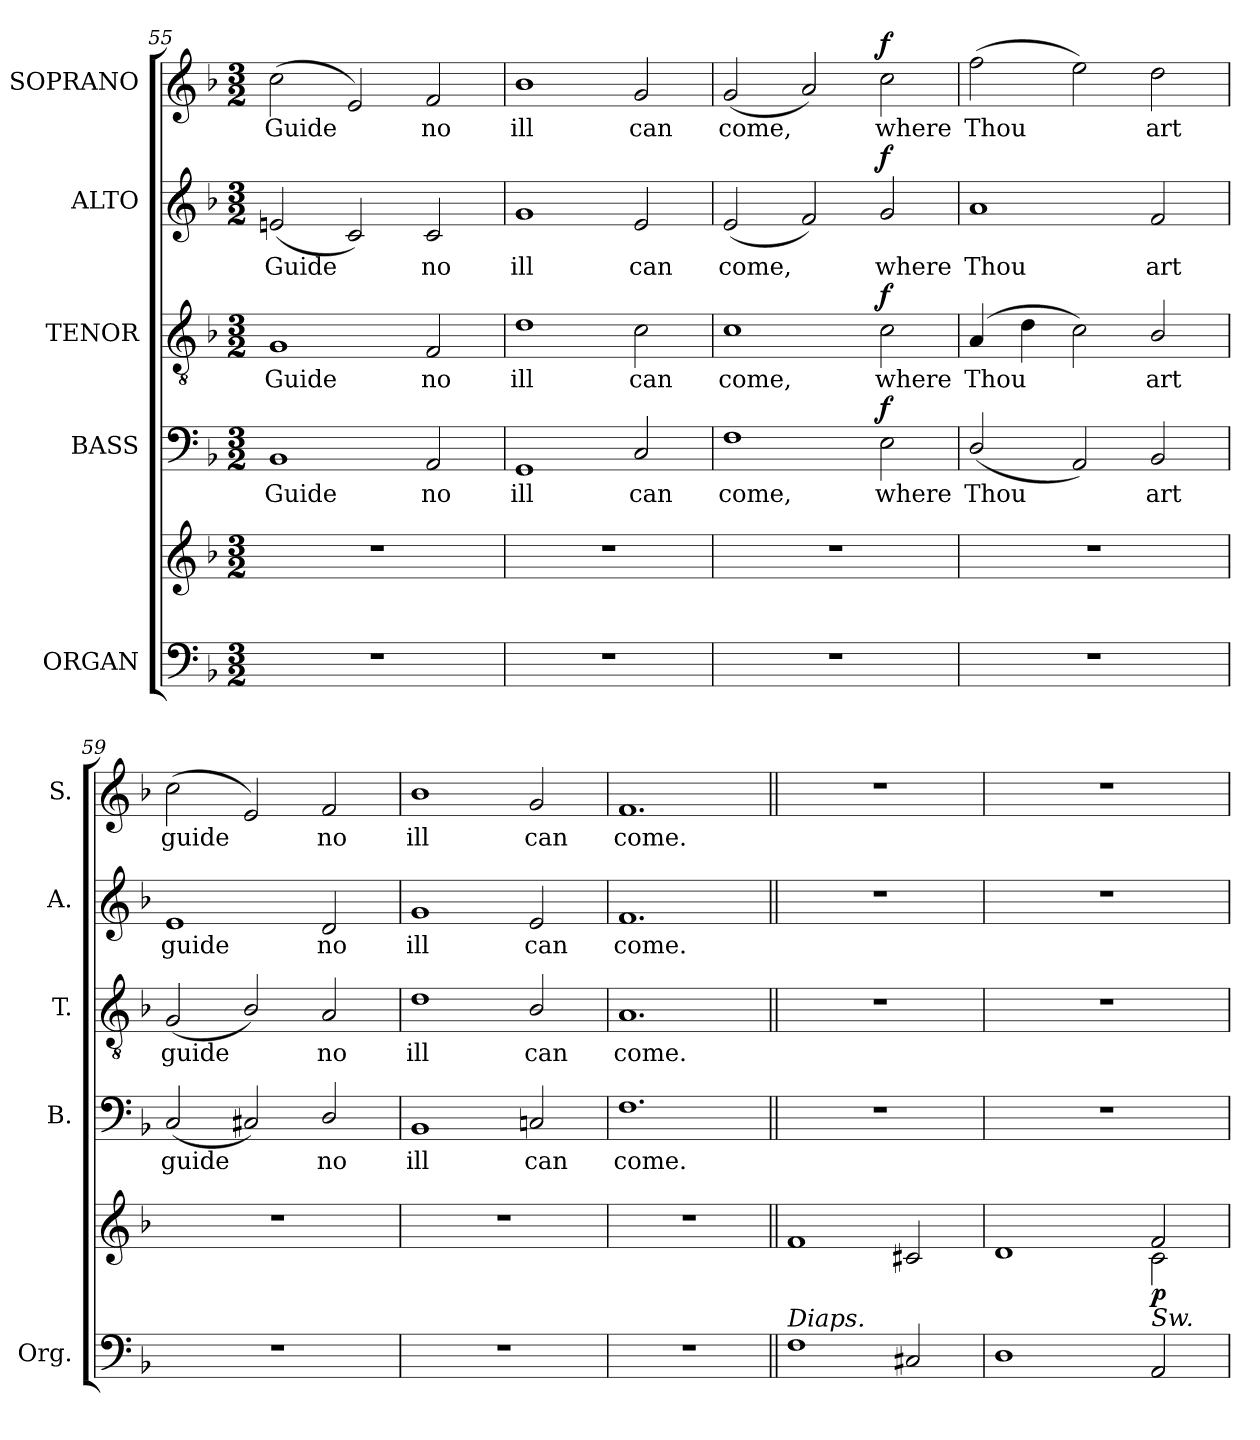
**kern	**kern	**dynam	**kern	**text	**dynam	**kern	**text	**dynam	**kern	**text	**dynam	**kern	**text	**dynam
*part5	*part5	*part5	*part4	*part4	*part4	*part3	*part3	*part3	*part2	*part2	*part2	*part1	*part1	*part1
*staff6	*staff5	*staff5/6	*staff4	*staff4	*staff4	*staff3	*staff3	*staff3	*staff2	*staff2	*staff2	*staff1	*staff1	*staff1
*I"ORGAN	*	*	*I"BASS	*	*	*I"TENOR	*	*	*I"ALTO	*	*	*I"SOPRANO	*	*
*I'Org.	*	*	*I'B.	*	*	*I'T.	*	*	*I'A.	*	*	*I'S.	*	*
*clefF4	*clefG2	*	*clefF4	*	*	*clefGv2	*	*	*clefG2	*	*	*clefG2	*	*
*	*	*	*	*	*	*ITrd7c12	*	*	*	*	*	*	*	*
*k[b-]	*k[b-]	*	*k[b-]	*	*	*k[b-]	*	*	*k[b-]	*	*	*k[b-]	*	*
*F:	*F:	*	*F:	*	*	*F:	*	*	*F:	*	*	*F:	*	*
*M3/2	*M3/2	*	*M3/2	*	*	*M3/2	*	*	*M3/2	*	*	*M3/2	*	*
=55	=55	=55	=55	=55	=55	=55	=55	=55	=55	=55	=55	=55	=55	=55
!LO:N:vis=1	!LO:N:vis=1	!	!	!	!	!	!	!	!	!	!	!	!	!
!	!	!	!	!LO:LY:b:color=#000000	!	!	!	!	!	!	!	!	!	!
!	!	!	!	!	!	!	!LO:LY:b:color=#000000	!	!	!	!	!	!	!
!	!	!	!	!	!	!	!	!	!	!LO:LY:b:color=#000000	!	!	!	!
!	!	!	!	!	!	!	!	!	!	!	!	!	!LO:LY:b:color=#000000	!
1.r	1.r	.	1BB-i	Guide	.	1GGi	Guide	.	(2eni/	Guide	.	(2cci\	Guide	.
.	.	.	.	.	.	.	.	.	2ci/)	.	.	2ei/)	.	.
!	!	!	!	!LO:LY:b:color=#000000	!	!	!	!	!	!	!	!	!	!
!	!	!	!	!	!	!	!LO:LY:b:color=#000000	!	!	!	!	!	!	!
!	!	!	!	!	!	!	!	!	!	!LO:LY:b:color=#000000	!	!	!	!
!	!	!	!	!	!	!	!	!	!	!	!	!	!LO:LY:b:color=#000000	!
.	.	.	2AAi/	no	.	2FFi/	no	.	2ci/	no	.	2fi/	no	.
=56	=56	=56	=56	=56	=56	=56	=56	=56	=56	=56	=56	=56	=56	=56
!LO:N:vis=1	!LO:N:vis=1	!	!	!	!	!	!	!	!	!	!	!	!	!
!	!	!	!	!LO:LY:b:color=#000000	!	!	!	!	!	!	!	!	!	!
!	!	!	!	!	!	!	!LO:LY:b:color=#000000	!	!	!	!	!	!	!
!	!	!	!	!	!	!	!	!	!	!LO:LY:b:color=#000000	!	!	!	!
!	!	!	!	!	!	!	!	!	!	!	!	!	!LO:LY:b:color=#000000	!
1.r	1.r	.	1GGi	ill	.	1Di	ill	.	1gi	ill	.	1b-i	ill	.
!	!	!	!	!LO:LY:b:color=#000000	!	!	!	!	!	!	!	!	!	!
!	!	!	!	!	!	!	!LO:LY:b:color=#000000	!	!	!	!	!	!	!
!	!	!	!	!	!	!	!	!	!	!LO:LY:b:color=#000000	!	!	!	!
!	!	!	!	!	!	!	!	!	!	!	!	!	!LO:LY:b:color=#000000	!
.	.	.	2Ci/	can	.	2Ci\	can	.	2ei/	can	.	2gi/	can	.
=57	=57	=57	=57	=57	=57	=57	=57	=57	=57	=57	=57	=57	=57	=57
!LO:N:vis=1	!LO:N:vis=1	!	!	!	!	!	!	!	!	!	!	!	!	!
!	!	!	!	!LO:LY:b:color=#000000	!	!	!	!	!	!	!	!	!	!
!	!	!	!	!	!	!	!LO:LY:b:color=#000000	!	!	!	!	!	!	!
!	!	!	!	!	!	!	!	!	!	!LO:LY:b:color=#000000	!	!	!	!
!	!	!	!	!	!	!	!	!	!	!	!	!	!LO:LY:b:color=#000000	!
1.r	1.r	.	1Fi	come,	.	1Ci	come,	.	(2ei/	come,	.	(2gi/	come,	.
.	.	.	.	.	.	.	.	.	2fi/)	.	.	2ai/)	.	.
!	!	!	!	!LO:LY:b:color=#000000	!	!	!	!	!	!	!	!	!	!
!	!	!	!	!	!	!	!LO:LY:b:color=#000000	!	!	!	!	!	!	!
!	!	!	!	!	!	!	!	!	!	!LO:LY:b:color=#000000	!	!	!	!
!	!	!	!	!	!	!	!	!	!	!	!	!	!LO:LY:b:color=#000000	!
.	.	.	2Ei\	where	f	2Ci\	where	f	2gi/	where	f	2cci\	where	f
=58	=58	=58	=58	=58	=58	=58	=58	=58	=58	=58	=58	=58	=58	=58
!LO:N:vis=1	!LO:N:vis=1	!	!	!	!	!	!	!	!	!	!	!	!	!
!	!	!	!	!LO:LY:b:color=#000000	!	!	!	!	!	!	!	!	!	!
!	!	!	!	!	!	!	!LO:LY:b:color=#000000	!	!	!	!	!	!	!
!	!	!	!	!	!	!	!	!	!	!LO:LY:b:color=#000000	!	!	!	!
!	!	!	!	!	!	!	!	!	!	!	!	!	!LO:LY:b:color=#000000	!
1.r	1.r	.	(2Di/	Thou	.	(4AAi/	Thou	.	1ai	Thou	.	(2ffi\	Thou	.
.	.	.	.	.	.	4Di\	.	.	.	.	.	.	.	.
.	.	.	2AAi/)	.	.	2Ci\)	.	.	.	.	.	2eei\)	.	.
!	!	!	!	!LO:LY:b:color=#000000	!	!	!	!	!	!	!	!	!	!
!	!	!	!	!	!	!	!LO:LY:b:color=#000000	!	!	!	!	!	!	!
!	!	!	!	!	!	!	!	!	!	!LO:LY:b:color=#000000	!	!	!	!
!	!	!	!	!	!	!	!	!	!	!	!	!	!LO:LY:b:color=#000000	!
.	.	.	2BB-i/	art	.	2BB-i/	art	.	2fi/	art	.	2ddi\	art	.
=59	=59	=59	=59	=59	=59	=59	=59	=59	=59	=59	=59	=59	=59	=59
!LO:N:vis=1	!LO:N:vis=1	!	!	!	!	!	!	!	!	!	!	!	!	!
!	!	!	!	!LO:LY:b:color=#000000	!	!	!	!	!	!	!	!	!	!
!	!	!	!	!	!	!	!LO:LY:b:color=#000000	!	!	!	!	!	!	!
!	!	!	!	!	!	!	!	!	!	!LO:LY:b:color=#000000	!	!	!	!
!	!	!	!	!	!	!	!	!	!	!	!	!	!LO:LY:b:color=#000000	!
1.r	1.r	.	(2Ci/	guide	.	(2GGi/	guide	.	1ei	guide	.	(2cci\	guide	.
.	.	.	2C#Xi/)	.	.	2BB-i/)	.	.	.	.	.	2ei/)	.	.
!	!	!	!	!LO:LY:b:color=#000000	!	!	!	!	!	!	!	!	!	!
!	!	!	!	!	!	!	!LO:LY:b:color=#000000	!	!	!	!	!	!	!
!	!	!	!	!	!	!	!	!	!	!LO:LY:b:color=#000000	!	!	!	!
!	!	!	!	!	!	!	!	!	!	!	!	!	!LO:LY:b:color=#000000	!
.	.	.	2Di/	no	.	2AAi/	no	.	2di/	no	.	2fi/	no	.
=60	=60	=60	=60	=60	=60	=60	=60	=60	=60	=60	=60	=60	=60	=60
!LO:N:vis=1	!LO:N:vis=1	!	!	!	!	!	!	!	!	!	!	!	!	!
!	!	!	!	!LO:LY:b:color=#000000	!	!	!	!	!	!	!	!	!	!
!	!	!	!	!	!	!	!LO:LY:b:color=#000000	!	!	!	!	!	!	!
!	!	!	!	!	!	!	!	!	!	!LO:LY:b:color=#000000	!	!	!	!
!	!	!	!	!	!	!	!	!	!	!	!	!	!LO:LY:b:color=#000000	!
1.r	1.r	.	1BB-i	ill	.	1Di	ill	.	1gi	ill	.	1b-i	ill	.
!	!	!	!	!LO:LY:b:color=#000000	!	!	!	!	!	!	!	!	!	!
!	!	!	!	!	!	!	!LO:LY:b:color=#000000	!	!	!	!	!	!	!
!	!	!	!	!	!	!	!	!	!	!LO:LY:b:color=#000000	!	!	!	!
!	!	!	!	!	!	!	!	!	!	!	!	!	!LO:LY:b:color=#000000	!
.	.	.	2Cni/	can	.	2BB-i/	can	.	2ei/	can	.	2gi/	can	.
!!LO:PB:g=z
=61	=61	=61	=61	=61	=61	=61	=61	=61	=61	=61	=61	=61	=61	=61
!LO:N:vis=1	!LO:N:vis=1	!	!	!	!	!	!	!	!	!	!	!	!	!
!	!	!	!	!LO:LY:b:color=#000000	!	!	!	!	!	!	!	!	!	!
!	!	!	!	!	!	!	!LO:LY:b:color=#000000	!	!	!	!	!	!	!
!	!	!	!	!	!	!	!	!	!	!LO:LY:b:color=#000000	!	!	!	!
!	!	!	!	!	!	!	!	!	!	!	!	!	!LO:LY:b:color=#000000	!
1.r	1.r	.	1.Fi	come.	.	1.AAi	come.	.	1.fi	come.	.	1.fi	come.	.
=62||	=62||	=62||	=62||	=62||	=62||	=62||	=62||	=62||	=62||	=62||	=62||	=62||	=62||	=62||
!LO:TX:a:i:t=Diaps.	!	!	!	!	!	!	!	!	!	!	!	!	!	!
!	!	!	!LO:N:vis=1	!	!	!LO:N:vis=1	!	!	!LO:N:vis=1	!	!	!LO:N:vis=1	!	!
1Fi	1fi	.	1.r	.	.	1.r	.	.	1.r	.	.	1.r	.	.
2C#Xi/	2c#Xi/	.	.	.	.	.	.	.	.	.	.	.	.	.
=63	=63	=63	=63	=63	=63	=63	=63	=63	=63	=63	=63	=63	=63	=63
*	*^	*	*	*	*	*	*	*	*	*	*	*	*	*
!	!	!	!	!LO:N:vis=1	!	!	!LO:N:vis=1	!	!	!LO:N:vis=1	!	!	!LO:N:vis=1	!	!
1Di	1di	2ryy	.	1.r	.	.	1.r	.	.	1.r	.	.	1.r	.	.
.	.	2ryy	.	.	.	.	.	.	.	.	.	.	.	.	.
!LO:TX:a:i:t=Sw.	!	!	!	!	!	!	!	!	!	!	!	!	!	!	!
2AAi/	2fi/	2ci\	p	.	.	.	.	.	.	.	.	.	.	.	.
*	*v	*v	*	*	*	*	*	*	*	*	*	*	*	*	*
=	=	=	=	=	=	=	=	=	=	=	=	=	=	=
*-	*-	*-	*-	*-	*-	*-	*-	*-	*-	*-	*-	*-	*-	*-
